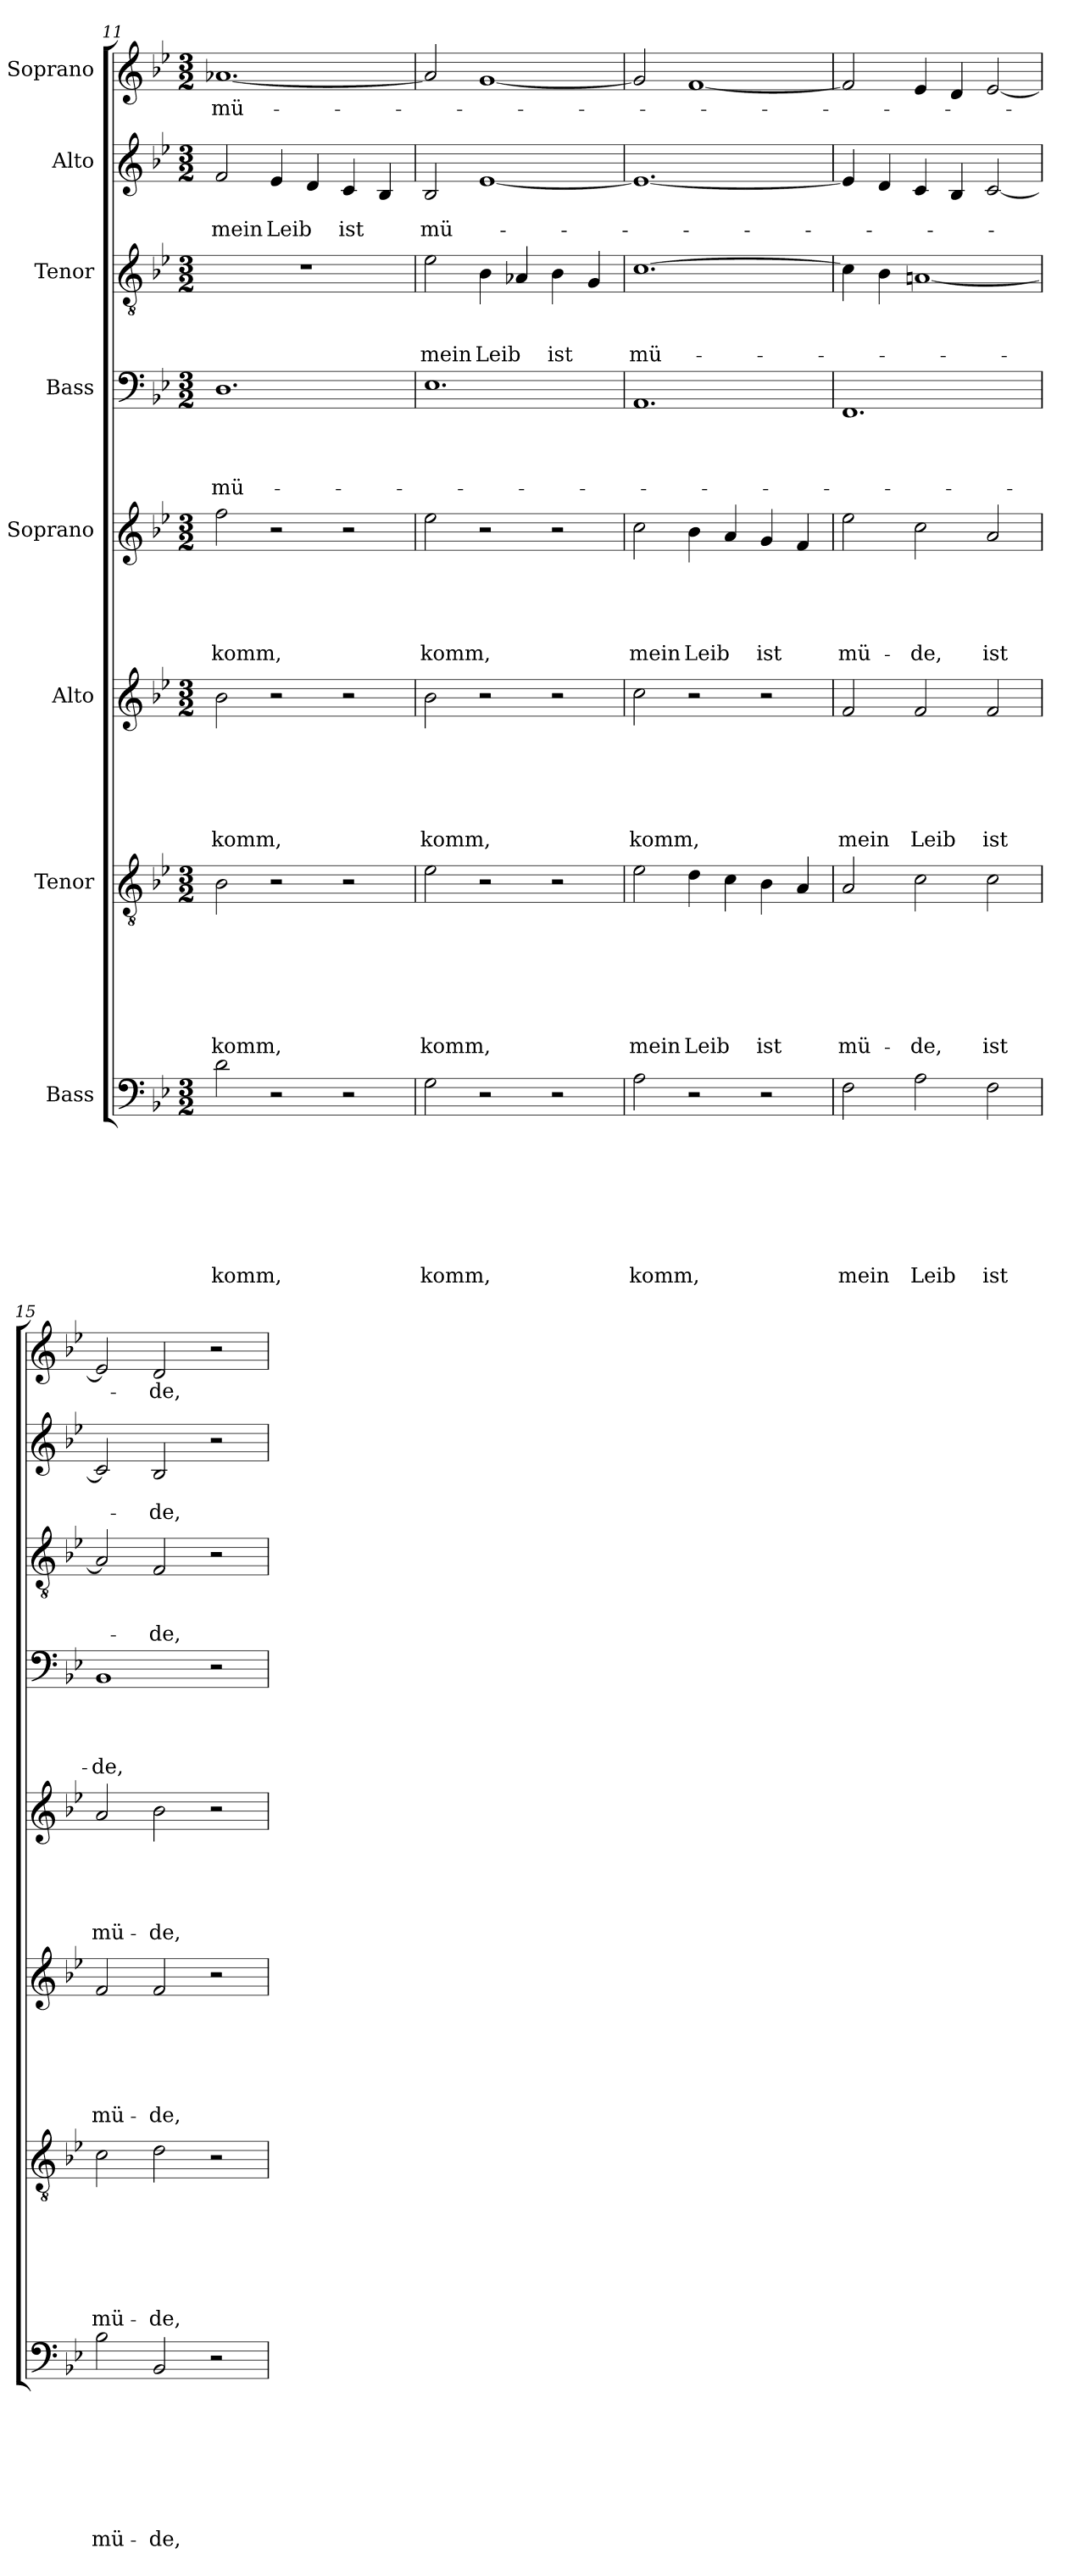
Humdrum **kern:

**kern	**text	**text	**text	**text	**text	**text	**text	**text	**kern	**text	**text	**text	**text	**text	**text	**text	**kern	**text	**text	**text	**text	**text	**text	**kern	**text	**text	**text	**text	**text	**kern	**text	**text	**text	**text	**kern	**text	**text	**text	**kern	**text	**text	**kern	**text
*part8	*part8	*part8	*part8	*part8	*part8	*part8	*part8	*part8	*part7	*part7	*part7	*part7	*part7	*part7	*part7	*part7	*part6	*part6	*part6	*part6	*part6	*part6	*part6	*part5	*part5	*part5	*part5	*part5	*part5	*part4	*part4	*part4	*part4	*part4	*part3	*part3	*part3	*part3	*part2	*part2	*part2	*part1	*part1
*staff8	*staff8	*staff8	*staff8	*staff8	*staff8	*staff8	*staff8	*staff8	*staff7	*staff7	*staff7	*staff7	*staff7	*staff7	*staff7	*staff7	*staff6	*staff6	*staff6	*staff6	*staff6	*staff6	*staff6	*staff5	*staff5	*staff5	*staff5	*staff5	*staff5	*staff4	*staff4	*staff4	*staff4	*staff4	*staff3	*staff3	*staff3	*staff3	*staff2	*staff2	*staff2	*staff1	*staff1
*I"Bass	*	*	*	*	*	*	*	*	*I"Tenor	*	*	*	*	*	*	*	*I"Alto	*	*	*	*	*	*	*I"Soprano	*	*	*	*	*	*I"Bass	*	*	*	*	*I"Tenor	*	*	*	*I"Alto	*	*	*I"Soprano	*
*clefF4	*	*	*	*	*	*	*	*	*clefGv2	*	*	*	*	*	*	*	*clefG2	*	*	*	*	*	*	*clefG2	*	*	*	*	*	*clefF4	*	*	*	*	*clefGv2	*	*	*	*clefG2	*	*	*clefG2	*
*k[b-e-]	*	*	*	*	*	*	*	*	*k[b-e-]	*	*	*	*	*	*	*	*k[b-e-]	*	*	*	*	*	*	*k[b-e-]	*	*	*	*	*	*k[b-e-]	*	*	*	*	*k[b-e-]	*	*	*	*k[b-e-]	*	*	*k[b-e-]	*
*B-:	*	*	*	*	*	*	*	*	*B-:	*	*	*	*	*	*	*	*B-:	*	*	*	*	*	*	*B-:	*	*	*	*	*	*B-:	*	*	*	*	*B-:	*	*	*	*B-:	*	*	*B-:	*
*M3/2	*	*	*	*	*	*	*	*	*M3/2	*	*	*	*	*	*	*	*M3/2	*	*	*	*	*	*	*M3/2	*	*	*	*	*	*M3/2	*	*	*	*	*M3/2	*	*	*	*M3/2	*	*	*M3/2	*
=11	=11	=11	=11	=11	=11	=11	=11	=11	=11	=11	=11	=11	=11	=11	=11	=11	=11	=11	=11	=11	=11	=11	=11	=11	=11	=11	=11	=11	=11	=11	=11	=11	=11	=11	=11	=11	=11	=11	=11	=11	=11	=11	=11
!	!	!	!	!	!	!	!	!LO:LY:b	!	!	!	!	!	!	!	!LO:LY:b	!	!	!	!	!	!	!LO:LY:b	!	!	!	!	!	!LO:LY:b	!	!	!	!	!LO:LY:b	!LO:N:vis=1	!	!	!	!	!	!LO:LY:b	!	!LO:LY:b
2d\	.	.	.	.	.	.	.	komm,	2B-\	.	.	.	.	.	.	komm,	2b-\	.	.	.	.	.	komm,	2ff\	.	.	.	.	komm,	1.D	.	.	.	mü-	1.r	.	.	.	2f/	.	mein	[<1.a-X	mü-
!	!	!	!	!	!	!	!	!	!	!	!	!	!	!	!	!	!	!	!	!	!	!	!	!	!	!	!	!	!	!	!	!	!	!	!	!	!	!	!	!	!LO:LY:b	!	!
2r	.	.	.	.	.	.	.	.	2r	.	.	.	.	.	.	.	2r	.	.	.	.	.	.	2r	.	.	.	.	.	.	.	.	.	.	.	.	.	.	4e-/	.	Leib	.	.
.	.	.	.	.	.	.	.	.	.	.	.	.	.	.	.	.	.	.	.	.	.	.	.	.	.	.	.	.	.	.	.	.	.	.	.	.	.	.	4d/	.	.	.	.
!	!	!	!	!	!	!	!	!	!	!	!	!	!	!	!	!	!	!	!	!	!	!	!	!	!	!	!	!	!	!	!	!	!	!	!	!	!	!	!	!	!LO:LY:b	!	!
2r	.	.	.	.	.	.	.	.	2r	.	.	.	.	.	.	.	2r	.	.	.	.	.	.	2r	.	.	.	.	.	.	.	.	.	.	.	.	.	.	4c/	.	ist	.	.
.	.	.	.	.	.	.	.	.	.	.	.	.	.	.	.	.	.	.	.	.	.	.	.	.	.	.	.	.	.	.	.	.	.	.	.	.	.	.	4B-/	.	.	.	.
=12	=12	=12	=12	=12	=12	=12	=12	=12	=12	=12	=12	=12	=12	=12	=12	=12	=12	=12	=12	=12	=12	=12	=12	=12	=12	=12	=12	=12	=12	=12	=12	=12	=12	=12	=12	=12	=12	=12	=12	=12	=12	=12	=12
!	!	!	!	!	!	!	!	!LO:LY:b	!	!	!	!	!	!	!	!LO:LY:b	!	!	!	!	!	!	!LO:LY:b	!	!	!	!	!	!LO:LY:b	!	!	!	!	!	!	!	!	!LO:LY:b	!	!	!LO:LY:b	!	!
2G\	.	.	.	.	.	.	.	komm,	2e-\	.	.	.	.	.	.	komm,	2b-\	.	.	.	.	.	komm,	2ee-\	.	.	.	.	komm,	1.E-	.	.	.	.	2e-\	.	.	mein	2B-/	.	mü-	2a-/]	.
!	!	!	!	!	!	!	!	!	!	!	!	!	!	!	!	!	!	!	!	!	!	!	!	!	!	!	!	!	!	!	!	!	!	!	!	!	!	!LO:LY:b	!	!	!	!	!
2r	.	.	.	.	.	.	.	.	2r	.	.	.	.	.	.	.	2r	.	.	.	.	.	.	2r	.	.	.	.	.	.	.	.	.	.	4B-\	.	.	Leib	[<1e-	.	.	[<1g	.
.	.	.	.	.	.	.	.	.	.	.	.	.	.	.	.	.	.	.	.	.	.	.	.	.	.	.	.	.	.	.	.	.	.	.	4A-X/	.	.	.	.	.	.	.	.
!	!	!	!	!	!	!	!	!	!	!	!	!	!	!	!	!	!	!	!	!	!	!	!	!	!	!	!	!	!	!	!	!	!	!	!	!	!	!LO:LY:b	!	!	!	!	!
2r	.	.	.	.	.	.	.	.	2r	.	.	.	.	.	.	.	2r	.	.	.	.	.	.	2r	.	.	.	.	.	.	.	.	.	.	4B-\	.	.	ist	.	.	.	.	.
.	.	.	.	.	.	.	.	.	.	.	.	.	.	.	.	.	.	.	.	.	.	.	.	.	.	.	.	.	.	.	.	.	.	.	4G/	.	.	.	.	.	.	.	.
=13	=13	=13	=13	=13	=13	=13	=13	=13	=13	=13	=13	=13	=13	=13	=13	=13	=13	=13	=13	=13	=13	=13	=13	=13	=13	=13	=13	=13	=13	=13	=13	=13	=13	=13	=13	=13	=13	=13	=13	=13	=13	=13	=13
!	!	!	!	!	!	!	!	!LO:LY:b	!	!	!	!	!	!	!	!LO:LY:b	!	!	!	!	!	!	!LO:LY:b	!	!	!	!	!	!LO:LY:b	!	!	!	!	!	!	!	!	!LO:LY:b	!	!	!	!	!
2A\	.	.	.	.	.	.	.	komm,	2e-\	.	.	.	.	.	.	mein	2cc\	.	.	.	.	.	komm,	2cc\	.	.	.	.	mein	1.AA	.	.	.	.	[>1.c	.	.	mü-	1.e-_	.	.	2g/]	.
!	!	!	!	!	!	!	!	!	!	!	!	!	!	!	!	!LO:LY:b	!	!	!	!	!	!	!	!	!	!	!	!	!LO:LY:b	!	!	!	!	!	!	!	!	!	!	!	!	!	!
2r	.	.	.	.	.	.	.	.	4d\	.	.	.	.	.	.	Leib	2r	.	.	.	.	.	.	4b-\	.	.	.	.	Leib	.	.	.	.	.	.	.	.	.	.	.	.	[<1f	.
.	.	.	.	.	.	.	.	.	4c\	.	.	.	.	.	.	.	.	.	.	.	.	.	.	4a/	.	.	.	.	.	.	.	.	.	.	.	.	.	.	.	.	.	.	.
!	!	!	!	!	!	!	!	!	!	!	!	!	!	!	!	!LO:LY:b	!	!	!	!	!	!	!	!	!	!	!	!	!LO:LY:b	!	!	!	!	!	!	!	!	!	!	!	!	!	!
2r	.	.	.	.	.	.	.	.	4B-\	.	.	.	.	.	.	ist	2r	.	.	.	.	.	.	4g/	.	.	.	.	ist	.	.	.	.	.	.	.	.	.	.	.	.	.	.
.	.	.	.	.	.	.	.	.	4A/	.	.	.	.	.	.	.	.	.	.	.	.	.	.	4f/	.	.	.	.	.	.	.	.	.	.	.	.	.	.	.	.	.	.	.
=14	=14	=14	=14	=14	=14	=14	=14	=14	=14	=14	=14	=14	=14	=14	=14	=14	=14	=14	=14	=14	=14	=14	=14	=14	=14	=14	=14	=14	=14	=14	=14	=14	=14	=14	=14	=14	=14	=14	=14	=14	=14	=14	=14
!	!	!	!	!	!	!	!	!LO:LY:b	!	!	!	!	!	!	!	!LO:LY:b	!	!	!	!	!	!	!LO:LY:b	!	!	!	!	!	!LO:LY:b	!	!	!	!	!	!	!	!	!	!	!	!	!	!
2F\	.	.	.	.	.	.	.	mein	2A/	.	.	.	.	.	.	mü-	2f/	.	.	.	.	.	mein	2ee-\	.	.	.	.	mü-	1.FF	.	.	.	.	4c\]	.	.	.	4e-/]	.	.	2f/]	.
.	.	.	.	.	.	.	.	.	.	.	.	.	.	.	.	.	.	.	.	.	.	.	.	.	.	.	.	.	.	.	.	.	.	.	4B-\	.	.	.	4d/	.	.	.	.
!	!	!	!	!	!	!	!	!LO:LY:b	!	!	!	!	!	!	!	!LO:LY:b	!	!	!	!	!	!	!LO:LY:b	!	!	!	!	!	!LO:LY:b	!	!	!	!	!	!	!	!	!	!	!	!	!	!
2A\	.	.	.	.	.	.	.	Leib	2c\	.	.	.	.	.	.	-de,	2f/	.	.	.	.	.	Leib	2cc\	.	.	.	.	-de,	.	.	.	.	.	[<1An	.	.	.	4c/	.	.	4e-/	.
.	.	.	.	.	.	.	.	.	.	.	.	.	.	.	.	.	.	.	.	.	.	.	.	.	.	.	.	.	.	.	.	.	.	.	.	.	.	.	4B-/	.	.	4d/	.
!	!	!	!	!	!	!	!	!LO:LY:b	!	!	!	!	!	!	!	!LO:LY:b	!	!	!	!	!	!	!LO:LY:b	!	!	!	!	!	!LO:LY:b	!	!	!	!	!	!	!	!	!	!	!	!	!	!
2F\	.	.	.	.	.	.	.	ist	2c\	.	.	.	.	.	.	ist	2f/	.	.	.	.	.	ist	2a/	.	.	.	.	ist	.	.	.	.	.	.	.	.	.	[<2c/	.	.	[<2e-/	.
!!LO:LB:g=z
=15	=15	=15	=15	=15	=15	=15	=15	=15	=15	=15	=15	=15	=15	=15	=15	=15	=15	=15	=15	=15	=15	=15	=15	=15	=15	=15	=15	=15	=15	=15	=15	=15	=15	=15	=15	=15	=15	=15	=15	=15	=15	=15	=15
!	!	!	!	!	!	!	!	!LO:LY:b	!	!	!	!	!	!	!	!LO:LY:b	!	!	!	!	!	!	!LO:LY:b	!	!	!	!	!	!LO:LY:b	!	!	!	!	!LO:LY:b	!	!	!	!	!	!	!	!	!
2B-\	.	.	.	.	.	.	.	mü-	2c\	.	.	.	.	.	.	mü-	2f/	.	.	.	.	.	mü-	2a/	.	.	.	.	mü-	1BB-	.	.	.	-de,	2A/]	.	.	.	2c/]	.	.	2e-/]	.
!	!	!	!	!	!	!	!	!LO:LY:b	!	!	!	!	!	!	!	!LO:LY:b	!	!	!	!	!	!	!LO:LY:b	!	!	!	!	!	!LO:LY:b	!	!	!	!	!	!	!	!	!LO:LY:b	!	!	!LO:LY:b	!	!LO:LY:b
2BB-/	.	.	.	.	.	.	.	-de,	2d\	.	.	.	.	.	.	-de,	2f/	.	.	.	.	.	-de,	2b-\	.	.	.	.	-de,	.	.	.	.	.	2F/	.	.	-de,	2B-/	.	-de,	2d/	-de,
2r	.	.	.	.	.	.	.	.	2r	.	.	.	.	.	.	.	2r	.	.	.	.	.	.	2r	.	.	.	.	.	2r	.	.	.	.	2r	.	.	.	2r	.	.	2r	.
=	=	=	=	=	=	=	=	=	=	=	=	=	=	=	=	=	=	=	=	=	=	=	=	=	=	=	=	=	=	=	=	=	=	=	=	=	=	=	=	=	=	=	=
*-	*-	*-	*-	*-	*-	*-	*-	*-	*-	*-	*-	*-	*-	*-	*-	*-	*-	*-	*-	*-	*-	*-	*-	*-	*-	*-	*-	*-	*-	*-	*-	*-	*-	*-	*-	*-	*-	*-	*-	*-	*-	*-	*-
